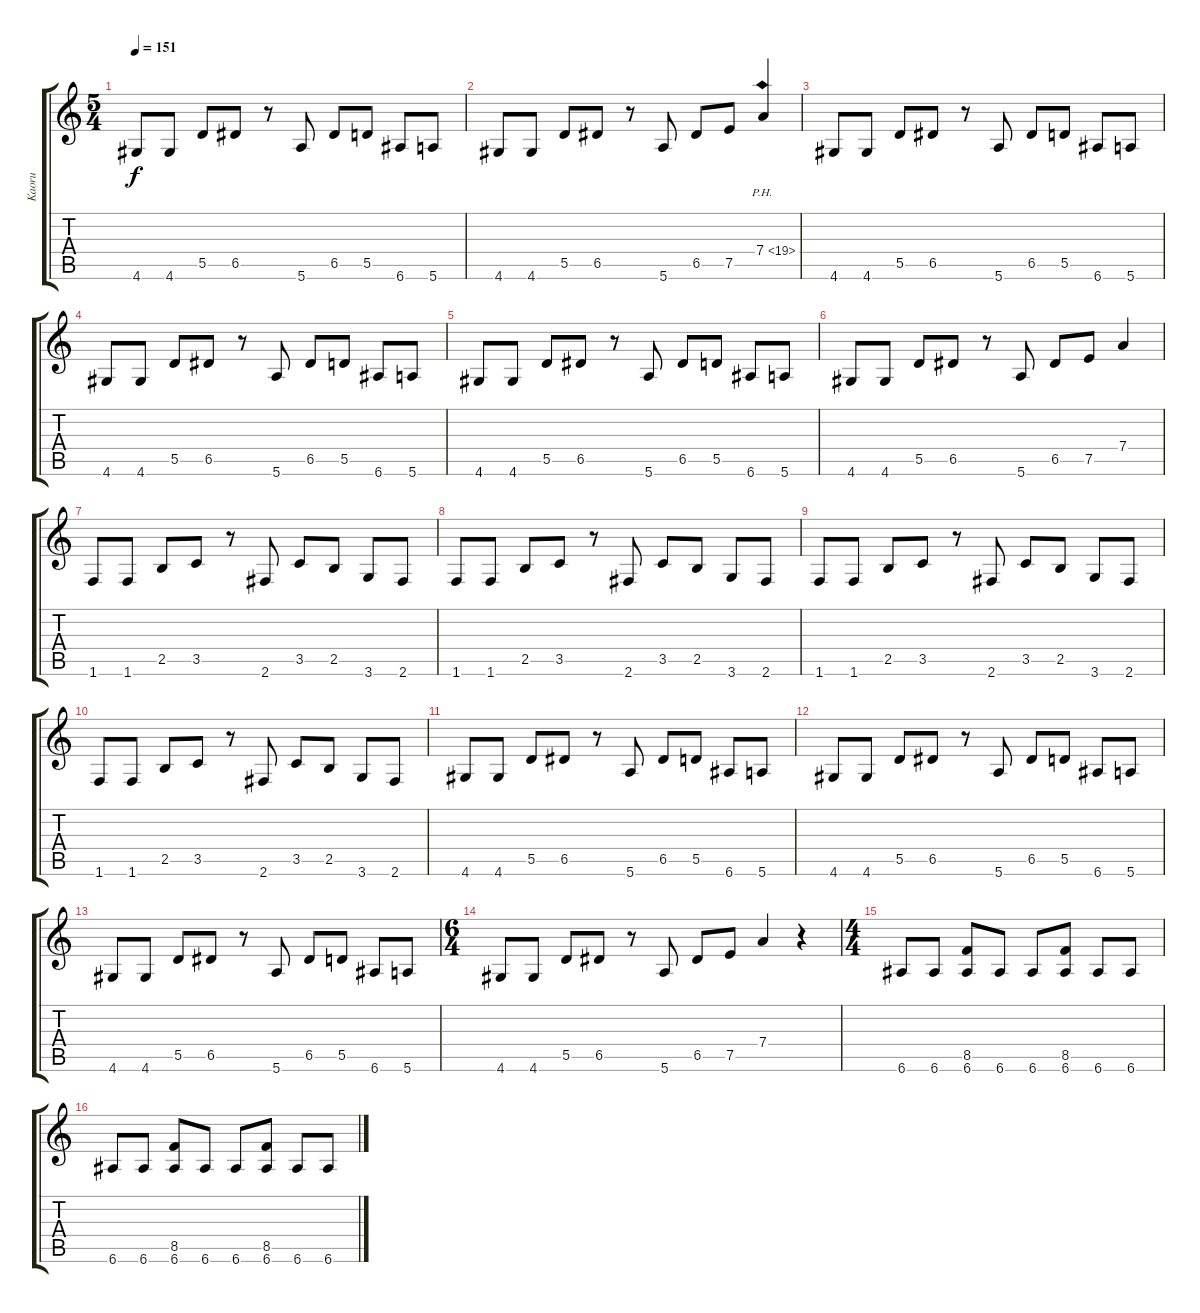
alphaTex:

\track ("Kaoru" "Kaoru") {instrument distortionguitar}
\staff {score tabs}
\tuning (E4 B3 G3 D3 A2 E2) {hide}
\ts (5 4)
\tempo 151
\clef g2
\ks c
4.6.8{dy f} 4.6.8 5.5.8 6.5.8 r.8 5.6.8 6.5.8 5.5.8 6.6.8 5.6.8 |
4.6.8 4.6.8 5.5.8 6.5.8 r.8 5.6.8 6.5.8 7.5.8 7.4{ph 12}.4 |
4.6.8 4.6.8 5.5.8 6.5.8 r.8 5.6.8 6.5.8 5.5.8 6.6.8 5.6.8 |
4.6.8 4.6.8 5.5.8 6.5.8 r.8 5.6.8 6.5.8 5.5.8 6.6.8 5.6.8 |
4.6.8 4.6.8 5.5.8 6.5.8 r.8 5.6.8 6.5.8 5.5.8 6.6.8 5.6.8 |
4.6.8 4.6.8 5.5.8 6.5.8 r.8 5.6.8 6.5.8 7.5.8 7.4.4 |
1.6.8 1.6.8 2.5.8 3.5.8 r.8 2.6.8 3.5.8 2.5.8 3.6.8 2.6.8 |
1.6.8 1.6.8 2.5.8 3.5.8 r.8 2.6.8 3.5.8 2.5.8 3.6.8 2.6.8 |
1.6.8 1.6.8 2.5.8 3.5.8 r.8 2.6.8 3.5.8 2.5.8 3.6.8 2.6.8 |
1.6.8 1.6.8 2.5.8 3.5.8 r.8 2.6.8 3.5.8 2.5.8 3.6.8 2.6.8 |
4.6.8 4.6.8 5.5.8 6.5.8 r.8 5.6.8 6.5.8 5.5.8 6.6.8 5.6.8 |
4.6.8 4.6.8 5.5.8 6.5.8 r.8 5.6.8 6.5.8 5.5.8 6.6.8 5.6.8 |
4.6.8 4.6.8 5.5.8 6.5.8 r.8 5.6.8 6.5.8 5.5.8 6.6.8 5.6.8 |
\ts (6 4)
4.6.8 4.6.8 5.5.8 6.5.8 r.8 5.6.8 6.5.8 7.5.8 7.4.4 r.4 |
\ts (4 4)
6.6.8 6.6.8 (8.5 6.6).8 6.6.8 6.6.8 (8.5 6.6).8 6.6.8 6.6.8 |
6.6.8 6.6.8 (8.5 6.6).8 6.6.8 6.6.8 (8.5 6.6).8 6.6.8 6.6.8
